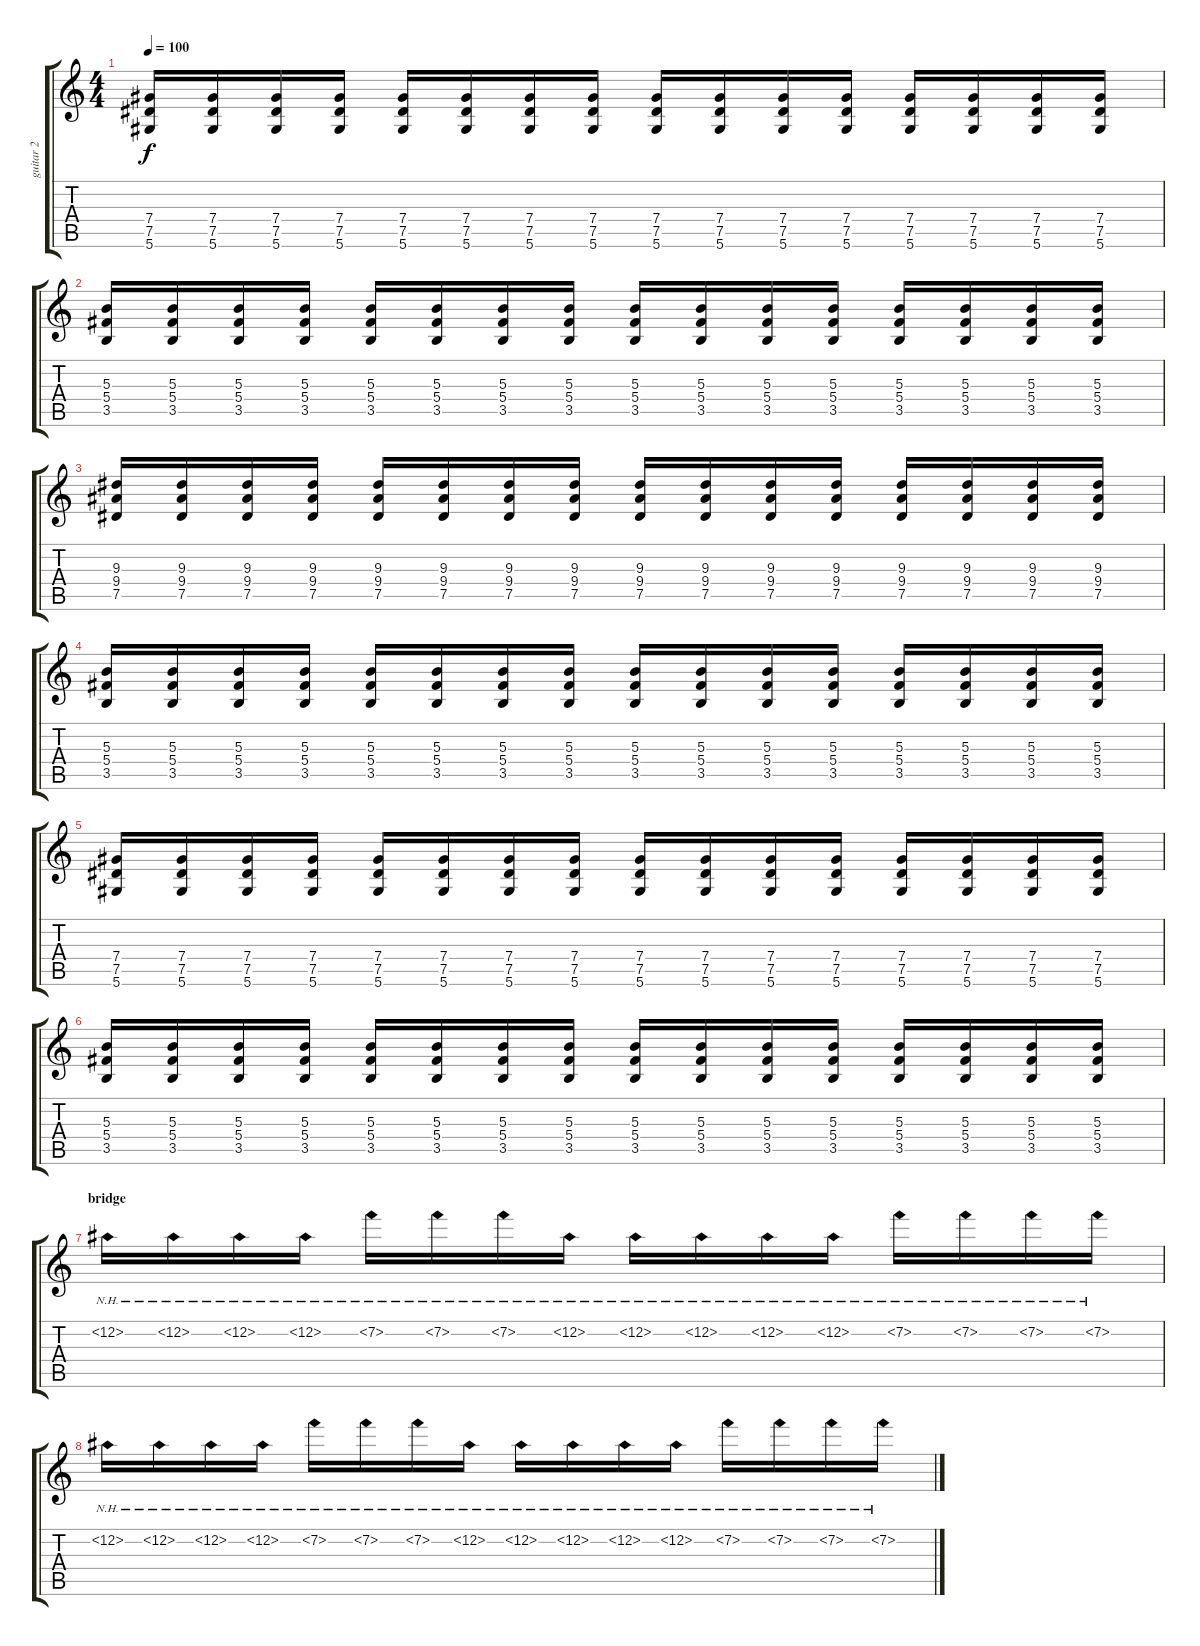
\track ("guitar 2" "guitar 2") {instrument distortionguitar}
\staff {score tabs}
\tuning (Eb4 Bb3 Gb3 Db3 Ab2 Eb2) {hide}
\ts (4 4)
\tempo 100
\clef g2
\ks c
(7.4 7.5 5.6).16{dy f} (7.4 7.5 5.6).16 (7.4 7.5 5.6).16 (7.4 7.5 5.6).16 (7.4 7.5 5.6).16 (7.4 7.5 5.6).16 (7.4 7.5 5.6).16 (7.4 7.5 5.6).16 (7.4 7.5 5.6).16 (7.4 7.5 5.6).16 (7.4 7.5 5.6).16 (7.4 7.5 5.6).16 (7.4 7.5 5.6).16 (7.4 7.5 5.6).16 (7.4 7.5 5.6).16 (7.4 7.5 5.6).16 |
(5.3 5.4 3.5).16 (5.3 5.4 3.5).16 (5.3 5.4 3.5).16 (5.3 5.4 3.5).16 (5.3 5.4 3.5).16 (5.3 5.4 3.5).16 (5.3 5.4 3.5).16 (5.3 5.4 3.5).16 (5.3 5.4 3.5).16 (5.3 5.4 3.5).16 (5.3 5.4 3.5).16 (5.3 5.4 3.5).16 (5.3 5.4 3.5).16 (5.3 5.4 3.5).16 (5.3 5.4 3.5).16 (5.3 5.4 3.5).16 |
(9.3 9.4 7.5).16 (9.3 9.4 7.5).16 (9.3 9.4 7.5).16 (9.3 9.4 7.5).16 (9.3 9.4 7.5).16 (9.3 9.4 7.5).16 (9.3 9.4 7.5).16 (9.3 9.4 7.5).16 (9.3 9.4 7.5).16 (9.3 9.4 7.5).16 (9.3 9.4 7.5).16 (9.3 9.4 7.5).16 (9.3 9.4 7.5).16 (9.3 9.4 7.5).16 (9.3 9.4 7.5).16 (9.3 9.4 7.5).16 |
(5.3 5.4 3.5).16 (5.3 5.4 3.5).16 (5.3 5.4 3.5).16 (5.3 5.4 3.5).16 (5.3 5.4 3.5).16 (5.3 5.4 3.5).16 (5.3 5.4 3.5).16 (5.3 5.4 3.5).16 (5.3 5.4 3.5).16 (5.3 5.4 3.5).16 (5.3 5.4 3.5).16 (5.3 5.4 3.5).16 (5.3 5.4 3.5).16 (5.3 5.4 3.5).16 (5.3 5.4 3.5).16 (5.3 5.4 3.5).16 |
(7.4 7.5 5.6).16 (7.4 7.5 5.6).16 (7.4 7.5 5.6).16 (7.4 7.5 5.6).16 (7.4 7.5 5.6).16 (7.4 7.5 5.6).16 (7.4 7.5 5.6).16 (7.4 7.5 5.6).16 (7.4 7.5 5.6).16 (7.4 7.5 5.6).16 (7.4 7.5 5.6).16 (7.4 7.5 5.6).16 (7.4 7.5 5.6).16 (7.4 7.5 5.6).16 (7.4 7.5 5.6).16 (7.4 7.5 5.6).16 |
(5.3 5.4 3.5).16 (5.3 5.4 3.5).16 (5.3 5.4 3.5).16 (5.3 5.4 3.5).16 (5.3 5.4 3.5).16 (5.3 5.4 3.5).16 (5.3 5.4 3.5).16 (5.3 5.4 3.5).16 (5.3 5.4 3.5).16 (5.3 5.4 3.5).16 (5.3 5.4 3.5).16 (5.3 5.4 3.5).16 (5.3 5.4 3.5).16 (5.3 5.4 3.5).16 (5.3 5.4 3.5).16 (5.3 5.4 3.5).16 |
\section ("" "bridge")
12.2{nh}.16 12.2{nh}.16 12.2{nh}.16 12.2{nh}.16 7.2{nh}.16 7.2{nh}.16 7.2{nh}.16 12.2{nh}.16 12.2{nh}.16 12.2{nh}.16 12.2{nh}.16 12.2{nh}.16 7.2{nh}.16 7.2{nh}.16 7.2{nh}.16 7.2{nh}.16 |
12.2{nh}.16 12.2{nh}.16 12.2{nh}.16 12.2{nh}.16 7.2{nh}.16 7.2{nh}.16 7.2{nh}.16 12.2{nh}.16 12.2{nh}.16 12.2{nh}.16 12.2{nh}.16 12.2{nh}.16 7.2{nh}.16 7.2{nh}.16 7.2{nh}.16 7.2{nh}.16
